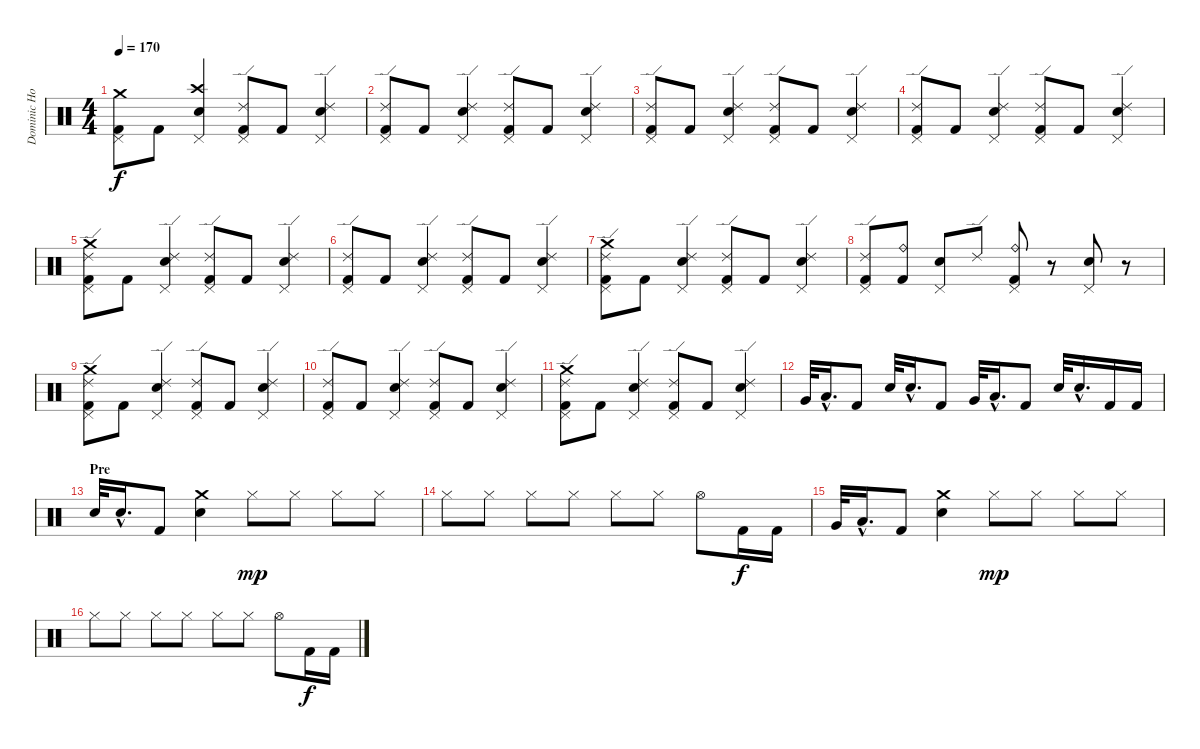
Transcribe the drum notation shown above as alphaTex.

\track ("Dominic Howard" "Dominic Ho") {instrument percussion}
\staff {score}
\articulation defaults
\ts (4 4)
\tempo 170
\clef neutral
\ks c
("Crash medium (hit)" "Pedal Hi-Hat (hit)" "Kick (hit) 2").8{dy f} "Kick (hit) 2".8 ("Crash high (hit)" "Electric Snare (hit)" "Pedal Hi-Hat (hit)").4 ("Ride (edge) 2" "Pedal Hi-Hat (hit)" "Kick (hit) 2").8 "Kick (hit) 2".8 ("Ride (edge) 2" "Electric Snare (hit)" "Pedal Hi-Hat (hit)").4 |
("Ride (edge) 2" "Pedal Hi-Hat (hit)" "Kick (hit) 2").8 "Kick (hit) 2".8 ("Ride (edge) 2" "Electric Snare (hit)" "Pedal Hi-Hat (hit)").4 ("Ride (edge) 2" "Pedal Hi-Hat (hit)" "Kick (hit) 2").8 "Kick (hit) 2".8 ("Ride (edge) 2" "Electric Snare (hit)" "Pedal Hi-Hat (hit)").4 |
("Ride (edge) 2" "Pedal Hi-Hat (hit)" "Kick (hit) 2").8 "Kick (hit) 2".8 ("Ride (edge) 2" "Electric Snare (hit)" "Pedal Hi-Hat (hit)").4 ("Ride (edge) 2" "Pedal Hi-Hat (hit)" "Kick (hit) 2").8 "Kick (hit) 2".8 ("Ride (edge) 2" "Electric Snare (hit)" "Pedal Hi-Hat (hit)").4 |
("Ride (edge) 2" "Pedal Hi-Hat (hit)" "Kick (hit) 2").8 "Kick (hit) 2".8 ("Ride (edge) 2" "Electric Snare (hit)" "Pedal Hi-Hat (hit)").4 ("Ride (edge) 2" "Pedal Hi-Hat (hit)" "Kick (hit) 2").8 "Kick (hit) 2".8 ("Ride (edge) 2" "Electric Snare (hit)" "Pedal Hi-Hat (hit)").4 |
("Crash medium (hit)" "Ride (edge) 2" "Pedal Hi-Hat (hit)" "Kick (hit) 2").8 "Kick (hit) 2".8 ("Ride (edge) 2" "Electric Snare (hit)" "Pedal Hi-Hat (hit)").4 ("Ride (edge) 2" "Pedal Hi-Hat (hit)" "Kick (hit) 2").8 "Kick (hit) 2".8 ("Ride (edge) 2" "Electric Snare (hit)" "Pedal Hi-Hat (hit)").4 |
("Ride (edge) 2" "Pedal Hi-Hat (hit)" "Kick (hit) 2").8 "Kick (hit) 2".8 ("Ride (edge) 2" "Electric Snare (hit)" "Pedal Hi-Hat (hit)").4 ("Ride (edge) 2" "Pedal Hi-Hat (hit)" "Kick (hit) 2").8 "Kick (hit) 2".8 ("Ride (edge) 2" "Electric Snare (hit)" "Pedal Hi-Hat (hit)").4 |
("Crash medium (hit)" "Ride (edge) 2" "Pedal Hi-Hat (hit)" "Kick (hit) 2").8 "Kick (hit) 2".8 ("Ride (edge) 2" "Electric Snare (hit)" "Pedal Hi-Hat (hit)").4 ("Ride (edge) 2" "Pedal Hi-Hat (hit)" "Kick (hit) 2").8 "Kick (hit) 2".8 ("Ride (edge) 2" "Electric Snare (hit)" "Pedal Hi-Hat (hit)").4 |
("Ride (edge) 2" "Pedal Hi-Hat (hit)" "Kick (hit) 2").8 ("Ride (bell)" "Kick (hit) 2").8 ("Electric Snare (hit)" "Pedal Hi-Hat (hit)").8 "Ride (edge) 2".8 ("Ride (bell)" "Pedal Hi-Hat (hit)" "Kick (hit) 2").8 r.8 ("Electric Snare (hit)" "Pedal Hi-Hat (hit)").8 r.8 |
("Crash medium (hit)" "Ride (edge) 2" "Pedal Hi-Hat (hit)" "Kick (hit) 2").8 "Kick (hit) 2".8 ("Ride (edge) 2" "Electric Snare (hit)" "Pedal Hi-Hat (hit)").4 ("Ride (edge) 2" "Pedal Hi-Hat (hit)" "Kick (hit) 2").8 "Kick (hit) 2".8 ("Ride (edge) 2" "Electric Snare (hit)" "Pedal Hi-Hat (hit)").4 |
("Ride (edge) 2" "Pedal Hi-Hat (hit)" "Kick (hit) 2").8 "Kick (hit) 2".8 ("Ride (edge) 2" "Electric Snare (hit)" "Pedal Hi-Hat (hit)").4 ("Ride (edge) 2" "Pedal Hi-Hat (hit)" "Kick (hit) 2").8 "Kick (hit) 2".8 ("Ride (edge) 2" "Electric Snare (hit)" "Pedal Hi-Hat (hit)").4 |
("Crash medium (hit)" "Ride (edge) 2" "Pedal Hi-Hat (hit)" "Kick (hit) 2").8 "Kick (hit) 2".8 ("Ride (edge) 2" "Electric Snare (hit)" "Pedal Hi-Hat (hit)").4 ("Ride (edge) 2" "Pedal Hi-Hat (hit)" "Kick (hit) 2").8 "Kick (hit) 2".8 ("Ride (edge) 2" "Electric Snare (hit)" "Pedal Hi-Hat (hit)").4 |
"Very Low Tom (hit)".32 "Low Floor Tom (hit)"{hac}.16{d} "Kick (hit) 2".8 "Electric Snare (hit)".32 "Electric Snare (hit)"{hac}.16{d} "Kick (hit) 2".8 "Very Low Tom (hit)".32 "Low Floor Tom (hit)"{hac}.16{d} "Kick (hit) 2".8 "Electric Snare (hit)".32 "Electric Snare (hit)"{hac}.16{d} "Kick (hit) 2".16 "Kick (hit) 2".16 |
\section ("" "Pre")
"Electric Snare (hit)".32 "Electric Snare (hit)"{hac}.16{d} "Kick (hit) 2".8 ("Crash medium (hit)" "Electric Snare (hit)").4 "Hi-Hat (closed)".8{dy mp} "Hi-Hat (closed)".8 "Hi-Hat (closed)".8 "Hi-Hat (closed)".8 |
"Hi-Hat (closed)".8 "Hi-Hat (closed)".8 "Hi-Hat (closed)".8 "Hi-Hat (closed)".8 "Hi-Hat (closed)".8 "Hi-Hat (closed)".8 "Hi-Hat (open)".8 "Kick (hit) 2".16{dy f} "Kick (hit) 2".16 |
"Very Low Tom (hit)".32 "Low Floor Tom (hit)"{hac}.16{d} "Kick (hit) 2".8 ("Crash medium (hit)" "Electric Snare (hit)").4 "Hi-Hat (closed)".8{dy mp} "Hi-Hat (closed)".8 "Hi-Hat (closed)".8 "Hi-Hat (closed)".8 |
"Hi-Hat (closed)".8 "Hi-Hat (closed)".8 "Hi-Hat (closed)".8 "Hi-Hat (closed)".8 "Hi-Hat (closed)".8 "Hi-Hat (closed)".8 "Hi-Hat (open)".8 "Kick (hit) 2".16{dy f} "Kick (hit) 2".16
